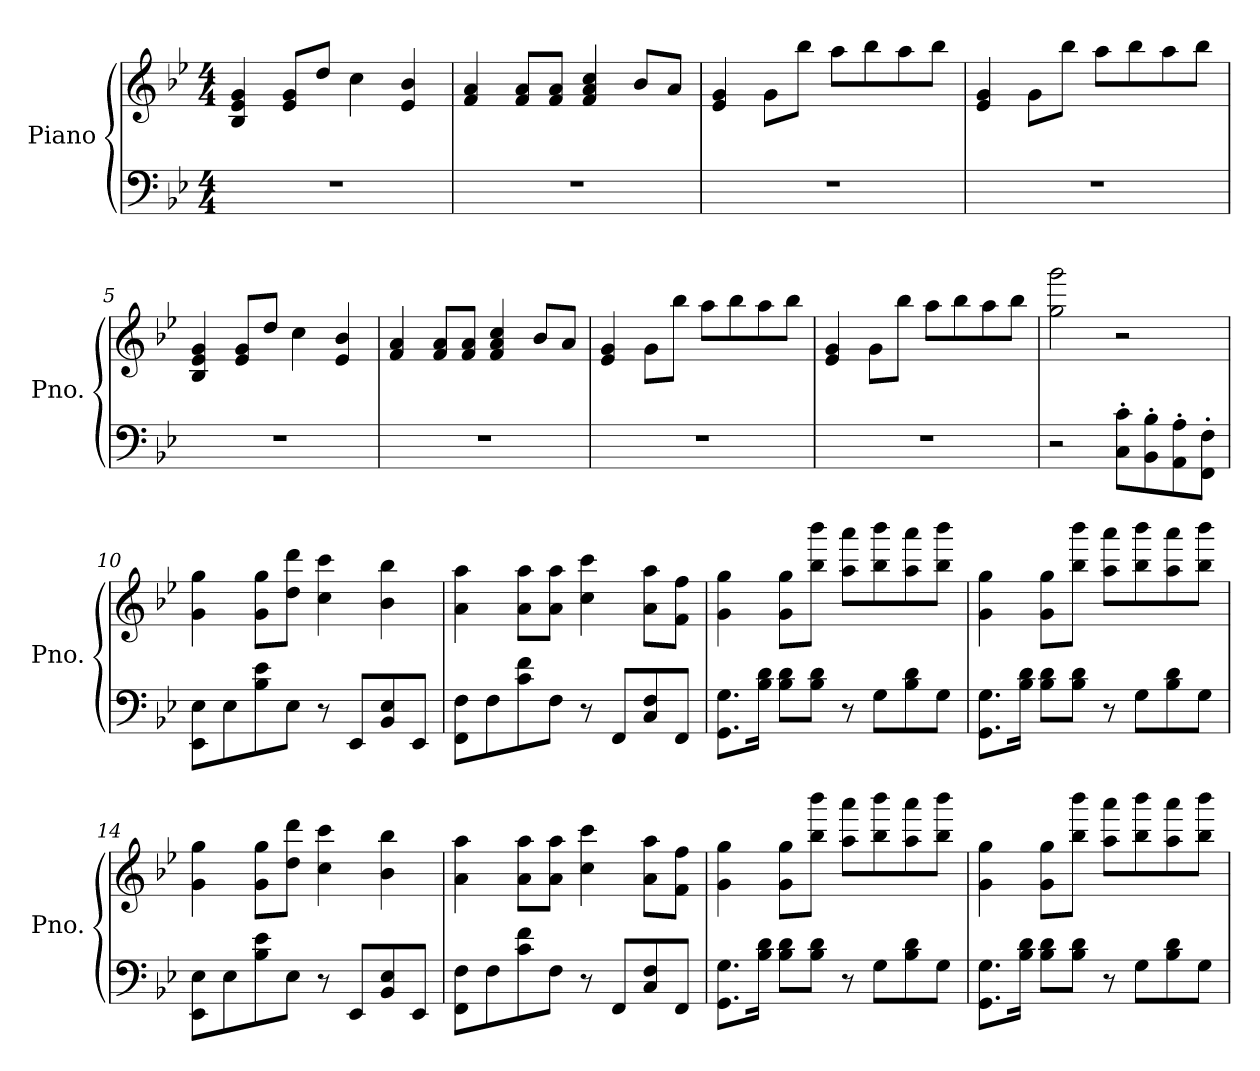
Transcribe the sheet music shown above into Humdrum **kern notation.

**kern	**kern
*part1	*part1
*staff2	*staff1
*I"Piano	*
*I'Pno.	*
*clefF4	*clefG2
*k[b-e-]	*k[b-e-]
*M4/4	*M4/4
*MM120	*MM120
=1	=1
1r	4B-/ 4e-/ 4g/
.	8e-/ 8g/L
.	8dd/J
.	4cc\
.	4e-/ 4b-/
=2	=2
1r	4f/ 4a/
.	8f/ 8a/L
.	8f/ 8a/J
.	4f/ 4a/ 4cc/
.	8b-/L
.	8a/J
=3	=3
1r	4e-/ 4g/
.	8g\L
.	8bb-\J
.	8aa\L
.	8bb-\
.	8aa\
.	8bb-\J
=4	=4
1r	4e-/ 4g/
.	8g\L
.	8bb-\J
.	8aa\L
.	8bb-\
.	8aa\
.	8bb-\J
=5	=5
1r	4B-/ 4e-/ 4g/
.	8e-/ 8g/L
.	8dd/J
.	4cc\
.	4e-/ 4b-/
!!LO:LB:g=z
=6	=6
1r	4f/ 4a/
.	8f/ 8a/L
.	8f/ 8a/J
.	4f/ 4a/ 4cc/
.	8b-/L
.	8a/J
=7	=7
1r	4e-/ 4g/
.	8g\L
.	8bb-\J
.	8aa\L
.	8bb-\
.	8aa\
.	8bb-\J
=8	=8
1r	4e-/ 4g/
.	8g\L
.	8bb-\J
.	8aa\L
.	8bb-\
.	8aa\
.	8bb-\J
=9	=9
2r	2gg\ 2ggg\
8C\' 8c\'L	2r
8BB-\' 8B-\'	.
8AA\' 8A\'	.
8FF\' 8F\'J	.
=10	=10
8EE-\ 8E-\L	4g\ 4gg\
8E-\	.
8B-\ 8e-\	8g\ 8gg\L
8E-\J	8dd\ 8ddd\J
8r	4cc\ 4ccc\
8EE-/L	.
8BB-/ 8E-/	4b-\ 4bb-\
8EE-/J	.
!!LO:LB:g=z
=11	=11
8FF\ 8F\L	4a\ 4aa\
8F\	.
8c\ 8f\	8a\ 8aa\L
8F\J	8a\ 8aa\J
8r	4cc\ 4ccc\
8FF/L	.
8C/ 8F/	8a\ 8aa\L
8FF/J	8f\ 8ff\J
=12	=12
8.GG\ 8.G\L	4g\ 4gg\
16B-\ 16d\Jk	.
8B-\ 8d\L	8g\ 8gg\L
8B-\ 8d\J	8bb-\ 8bbb-\J
8r	8aa\ 8aaa\L
8G\L	8bb-\ 8bbb-\
8B-\ 8d\	8aa\ 8aaa\
8G\J	8bb-\ 8bbb-\J
=13	=13
8.GG\ 8.G\L	4g\ 4gg\
16B-\ 16d\Jk	.
8B-\ 8d\L	8g\ 8gg\L
8B-\ 8d\J	8bb-\ 8bbb-\J
8r	8aa\ 8aaa\L
8G\L	8bb-\ 8bbb-\
8B-\ 8d\	8aa\ 8aaa\
8G\J	8bb-\ 8bbb-\J
=14	=14
8EE-\ 8E-\L	4g\ 4gg\
8E-\	.
8B-\ 8e-\	8g\ 8gg\L
8E-\J	8dd\ 8ddd\J
8r	4cc\ 4ccc\
8EE-/L	.
8BB-/ 8E-/	4b-\ 4bb-\
8EE-/J	.
!!LO:LB:g=z
=15	=15
8FF\ 8F\L	4a\ 4aa\
8F\	.
8c\ 8f\	8a\ 8aa\L
8F\J	8a\ 8aa\J
8r	4cc\ 4ccc\
8FF/L	.
8C/ 8F/	8a\ 8aa\L
8FF/J	8f\ 8ff\J
=16	=16
8.GG\ 8.G\L	4g\ 4gg\
16B-\ 16d\Jk	.
8B-\ 8d\L	8g\ 8gg\L
8B-\ 8d\J	8bb-\ 8bbb-\J
8r	8aa\ 8aaa\L
8G\L	8bb-\ 8bbb-\
8B-\ 8d\	8aa\ 8aaa\
8G\J	8bb-\ 8bbb-\J
=17	=17
8.GG\ 8.G\L	4g\ 4gg\
16B-\ 16d\Jk	.
8B-\ 8d\L	8g\ 8gg\L
8B-\ 8d\J	8bb-\ 8bbb-\J
8r	8aa\ 8aaa\L
8G\L	8bb-\ 8bbb-\
8B-\ 8d\	8aa\ 8aaa\
8G\J	8bb-\ 8bbb-\J
=	=
*-	*-
